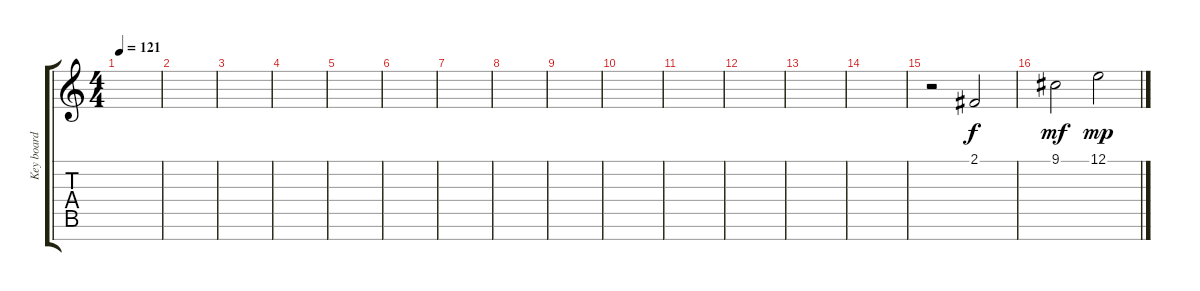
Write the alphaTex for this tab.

\track ("Key board" "Key board") {instrument fx3crystal}
\staff {score tabs}
\tuning (E4 B3 G3 D3 A2 E2 B1) {hide}
\ts (4 4)
\tempo 121
\clef g2
\ks c
|
|
|
|
|
|
|
|
|
|
|
|
|
|
r.2 2.1.2 |
9.1.2{dy mf} 12.1.2{dy mp}
